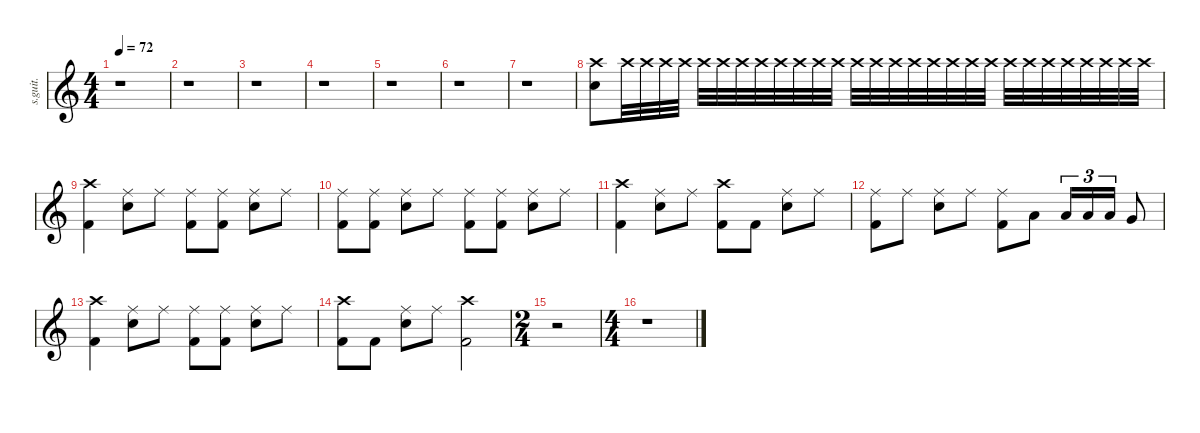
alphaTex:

\defaultSystemsLayout 4
\hideDynamics
\bracketExtendMode nobrackets
\track ("Roger Taylor | Drums" "s.guit.") {instrument percussion}
\staff {score}
\articulation defaults
\ts (4 4)
\tempo 72
\clef g2
\ks c
r.1{dy f} |
r.1 |
r.1 |
r.1 |
r.1 |
r.1 |
r.1 |
("Crash high (hit)" "Snare (hit) 2").8{lyrics (0 "") lyrics (1 "") lyrics (2 "") lyrics (3 "") lyrics (4 "")} "Crash high (hit)".32{lyrics (0 "") lyrics (1 "") lyrics (2 "") lyrics (3 "") lyrics (4 "") dy pp} "Crash high (hit)".32{lyrics (0 "") lyrics (1 "") lyrics (2 "") lyrics (3 "") lyrics (4 "")} "Crash high (hit)".32{lyrics (0 "") lyrics (1 "") lyrics (2 "") lyrics (3 "") lyrics (4 "")} "Crash high (hit)".32{lyrics (0 "") lyrics (1 "") lyrics (2 "") lyrics (3 "") lyrics (4 "")} "Crash high (hit)".32{lyrics (0 "") lyrics (1 "") lyrics (2 "") lyrics (3 "") lyrics (4 "")} "Crash high (hit)".32{lyrics (0 "") lyrics (1 "") lyrics (2 "") lyrics (3 "") lyrics (4 "")} "Crash high (hit)".32{lyrics (0 "") lyrics (1 "") lyrics (2 "") lyrics (3 "") lyrics (4 "")} "Crash high (hit)".32{lyrics (0 "") lyrics (1 "") lyrics (2 "") lyrics (3 "") lyrics (4 "")} "Crash high (hit)".32{lyrics (0 "") lyrics (1 "") lyrics (2 "") lyrics (3 "") lyrics (4 "") dy p} "Crash high (hit)".32{lyrics (0 "") lyrics (1 "") lyrics (2 "") lyrics (3 "") lyrics (4 "")} "Crash high (hit)".32{lyrics (0 "") lyrics (1 "") lyrics (2 "") lyrics (3 "") lyrics (4 "")} "Crash high (hit)".32{lyrics (0 "") lyrics (1 "") lyrics (2 "") lyrics (3 "") lyrics (4 "")} "Crash high (hit)".32{lyrics (0 "") lyrics (1 "") lyrics (2 "") lyrics (3 "") lyrics (4 "")} "Crash high (hit)".32{lyrics (0 "") lyrics (1 "") lyrics (2 "") lyrics (3 "") lyrics (4 "")} "Crash high (hit)".32{lyrics (0 "") lyrics (1 "") lyrics (2 "") lyrics (3 "") lyrics (4 "")} "Crash high (hit)".32{lyrics (0 "") lyrics (1 "") lyrics (2 "") lyrics (3 "") lyrics (4 "")} "Crash high (hit)".32{lyrics (0 "") lyrics (1 "") lyrics (2 "") lyrics (3 "") lyrics (4 "") dy mp} "Crash high (hit)".32{lyrics (0 "") lyrics (1 "") lyrics (2 "") lyrics (3 "") lyrics (4 "")} "Crash high (hit)".32{lyrics (0 "") lyrics (1 "") lyrics (2 "") lyrics (3 "") lyrics (4 "")} "Crash high (hit)".32{lyrics (0 "") lyrics (1 "") lyrics (2 "") lyrics (3 "") lyrics (4 "")} "Crash high (hit)".32{lyrics (0 "") lyrics (1 "") lyrics (2 "") lyrics (3 "") lyrics (4 "")} "Crash high (hit)".32{lyrics (0 "") lyrics (1 "") lyrics (2 "") lyrics (3 "") lyrics (4 "")} "Crash high (hit)".32{lyrics (0 "") lyrics (1 "") lyrics (2 "") lyrics (3 "") lyrics (4 "")} "Crash high (hit)".32{lyrics (0 "") lyrics (1 "") lyrics (2 "") lyrics (3 "") lyrics (4 "")} "Crash high (hit)".32{lyrics (0 "") lyrics (1 "") lyrics (2 "") lyrics (3 "") lyrics (4 "") dy mf} "Crash high (hit)".32{lyrics (0 "") lyrics (1 "") lyrics (2 "") lyrics (3 "") lyrics (4 "")} "Crash high (hit)".32{lyrics (0 "") lyrics (1 "") lyrics (2 "") lyrics (3 "") lyrics (4 "")} "Crash high (hit)".32{lyrics (0 "") lyrics (1 "") lyrics (2 "") lyrics (3 "") lyrics (4 "")} |
("Crash high (hit)" "Kick (hit) 2").4{lyrics (0 "") lyrics (1 "") lyrics (2 "") lyrics (3 "") lyrics (4 "") dy f} ("Ride (middle)" "Snare (hit) 2").8{lyrics (0 "") lyrics (1 "") lyrics (2 "") lyrics (3 "") lyrics (4 "")} "Ride (middle)".8{lyrics (0 "") lyrics (1 "") lyrics (2 "") lyrics (3 "") lyrics (4 "")} ("Ride (middle)" "Kick (hit) 2").8{lyrics (0 "") lyrics (1 "") lyrics (2 "") lyrics (3 "") lyrics (4 "")} ("Ride (middle)" "Kick (hit) 2").8{lyrics (0 "") lyrics (1 "") lyrics (2 "") lyrics (3 "") lyrics (4 "")} ("Ride (middle)" "Snare (hit) 2").8{lyrics (0 "") lyrics (1 "") lyrics (2 "") lyrics (3 "") lyrics (4 "")} "Ride (middle)".8{lyrics (0 "") lyrics (1 "") lyrics (2 "") lyrics (3 "") lyrics (4 "")} |
("Ride (middle)" "Kick (hit) 2").8{lyrics (0 "") lyrics (1 "") lyrics (2 "") lyrics (3 "") lyrics (4 "")} ("Ride (middle)" "Kick (hit) 2").8{lyrics (0 "") lyrics (1 "") lyrics (2 "") lyrics (3 "") lyrics (4 "")} ("Ride (middle)" "Snare (hit) 2").8{lyrics (0 "") lyrics (1 "") lyrics (2 "") lyrics (3 "") lyrics (4 "")} "Ride (middle)".8{lyrics (0 "") lyrics (1 "") lyrics (2 "") lyrics (3 "") lyrics (4 "")} ("Ride (middle)" "Kick (hit) 2").8{lyrics (0 "") lyrics (1 "") lyrics (2 "") lyrics (3 "") lyrics (4 "")} ("Ride (middle)" "Kick (hit) 2").8{lyrics (0 "") lyrics (1 "") lyrics (2 "") lyrics (3 "") lyrics (4 "")} ("Ride (middle)" "Snare (hit) 2").8{lyrics (0 "") lyrics (1 "") lyrics (2 "") lyrics (3 "") lyrics (4 "")} "Ride (middle)".8{lyrics (0 "") lyrics (1 "") lyrics (2 "") lyrics (3 "") lyrics (4 "")} |
("Crash high (hit)" "Kick (hit) 2").4{lyrics (0 "") lyrics (1 "") lyrics (2 "") lyrics (3 "") lyrics (4 "")} ("Ride (middle)" "Snare (hit) 2").8{lyrics (0 "") lyrics (1 "") lyrics (2 "") lyrics (3 "") lyrics (4 "")} "Ride (middle)".8{lyrics (0 "") lyrics (1 "") lyrics (2 "") lyrics (3 "") lyrics (4 "")} ("Crash high (hit)" "Kick (hit) 2").8{lyrics (0 "") lyrics (1 "") lyrics (2 "") lyrics (3 "") lyrics (4 "")} "Kick (hit) 2".8{lyrics (0 "") lyrics (1 "") lyrics (2 "") lyrics (3 "") lyrics (4 "")} ("Ride (middle)" "Snare (hit) 2").8{lyrics (0 "") lyrics (1 "") lyrics (2 "") lyrics (3 "") lyrics (4 "")} "Ride (middle)".8{lyrics (0 "") lyrics (1 "") lyrics (2 "") lyrics (3 "") lyrics (4 "")} |
("Ride (middle)" "Kick (hit) 2").8{lyrics (0 "") lyrics (1 "") lyrics (2 "") lyrics (3 "") lyrics (4 "")} "Ride (middle)".8{lyrics (0 "") lyrics (1 "") lyrics (2 "") lyrics (3 "") lyrics (4 "")} ("Ride (middle)" "Snare (hit) 2").8{lyrics (0 "") lyrics (1 "") lyrics (2 "") lyrics (3 "") lyrics (4 "")} "Ride (middle)".8{lyrics (0 "") lyrics (1 "") lyrics (2 "") lyrics (3 "") lyrics (4 "")} ("Ride (middle)" "Kick (hit) 2").8{lyrics (0 "") lyrics (1 "") lyrics (2 "") lyrics (3 "") lyrics (4 "")} "Low Tom (hit)".8{lyrics (0 "") lyrics (1 "") lyrics (2 "") lyrics (3 "") lyrics (4 "")} "Low Tom (hit)".16{tu (3 2) lyrics (0 "") lyrics (1 "") lyrics (2 "") lyrics (3 "") lyrics (4 "")} "Low Tom (hit)".16{tu (3 2) lyrics (0 "") lyrics (1 "") lyrics (2 "") lyrics (3 "") lyrics (4 "")} "Low Tom (hit)".16{tu (3 2) lyrics (0 "") lyrics (1 "") lyrics (2 "") lyrics (3 "") lyrics (4 "")} "Very Low Tom (hit)".8{lyrics (0 "") lyrics (1 "") lyrics (2 "") lyrics (3 "") lyrics (4 "")} |
("Crash high (hit)" "Kick (hit) 2").4{lyrics (0 "") lyrics (1 "") lyrics (2 "") lyrics (3 "") lyrics (4 "")} ("Ride (middle)" "Snare (hit) 2").8{lyrics (0 "") lyrics (1 "") lyrics (2 "") lyrics (3 "") lyrics (4 "")} "Ride (middle)".8{lyrics (0 "") lyrics (1 "") lyrics (2 "") lyrics (3 "") lyrics (4 "")} ("Ride (middle)" "Kick (hit) 2").8{lyrics (0 "") lyrics (1 "") lyrics (2 "") lyrics (3 "") lyrics (4 "")} ("Ride (middle)" "Kick (hit) 2").8{lyrics (0 "") lyrics (1 "") lyrics (2 "") lyrics (3 "") lyrics (4 "")} ("Ride (middle)" "Snare (hit) 2").8{lyrics (0 "") lyrics (1 "") lyrics (2 "") lyrics (3 "") lyrics (4 "")} "Ride (middle)".8{lyrics (0 "") lyrics (1 "") lyrics (2 "") lyrics (3 "") lyrics (4 "")} |
("Crash high (hit)" "Kick (hit) 2").8{lyrics (0 "") lyrics (1 "") lyrics (2 "") lyrics (3 "") lyrics (4 "")} "Kick (hit) 2".8{lyrics (0 "") lyrics (1 "") lyrics (2 "") lyrics (3 "") lyrics (4 "")} ("Ride (middle)" "Snare (hit) 2").8{lyrics (0 "") lyrics (1 "") lyrics (2 "") lyrics (3 "") lyrics (4 "")} "Ride (middle)".8{lyrics (0 "") lyrics (1 "") lyrics (2 "") lyrics (3 "") lyrics (4 "")} ("Crash high (hit)" "Kick (hit) 2").2{lyrics (0 "") lyrics (1 "") lyrics (2 "") lyrics (3 "") lyrics (4 "")} |
\ts (2 4)
\beaming (8 2 2 2 2)
r.2 |
\ts (4 4)
\beaming (8 2 2 2 2)
r.1
